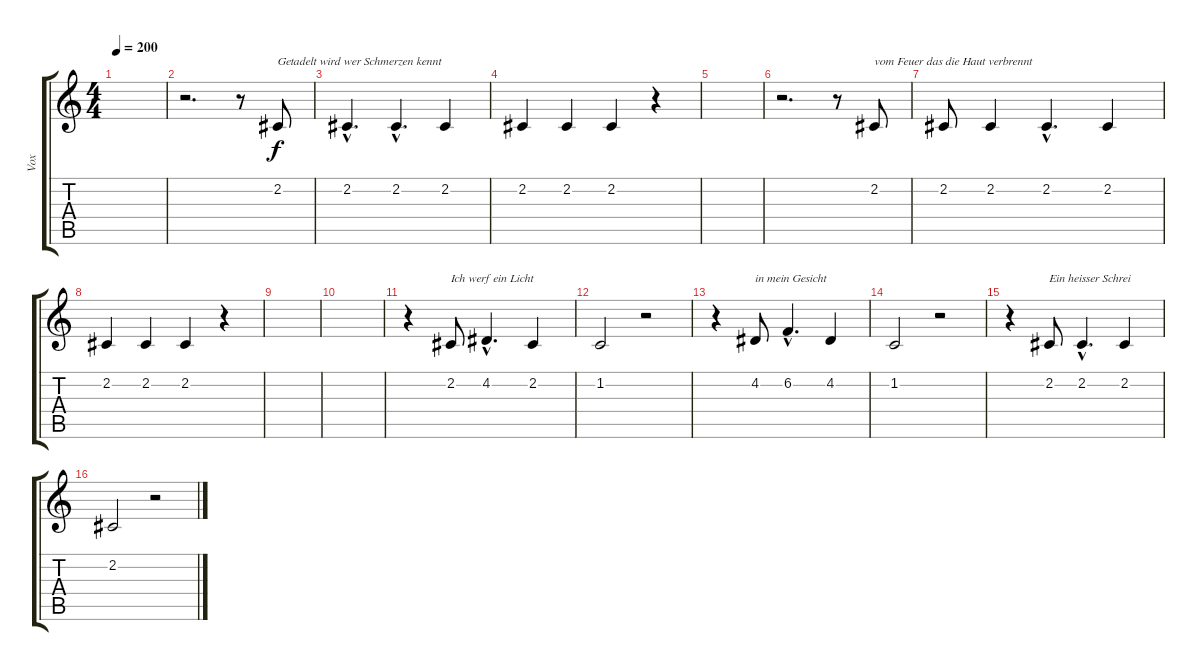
\track ("Vox" "Vox") {instrument lead6voice}
\staff {score tabs}
\tuning (E4 B3 G3 D3 A2 E2) {hide}
\ts (4 4)
\tempo 200
\clef g2
\ks c
|
r.2{d} r.8 2.2.8{txt "Getadelt wird wer Schmerzen kennt"} |
2.2{hac}.4{d} 2.2{hac}.4{d} 2.2.4 |
2.2.4 2.2.4 2.2.4 r.4 |
|
r.2{d} r.8 2.2.8{txt "vom Feuer das die Haut verbrennt"} |
2.2.8 2.2.4 2.2{hac}.4{d} 2.2.4 |
2.2.4 2.2.4 2.2.4 r.4 |
|
|
r.4 2.2.8{txt "Ich werf ein Licht "} 4.2{hac}.4{d} 2.2.4 |
1.2.2 r.2 |
r.4 4.2.8{txt "in mein Gesicht"} 6.2{hac}.4{d} 4.2.4 |
1.2.2 r.2 |
r.4 2.2.8{txt "Ein heisser Schrei"} 2.2{hac}.4{d} 2.2.4 |
2.2.2 r.2
